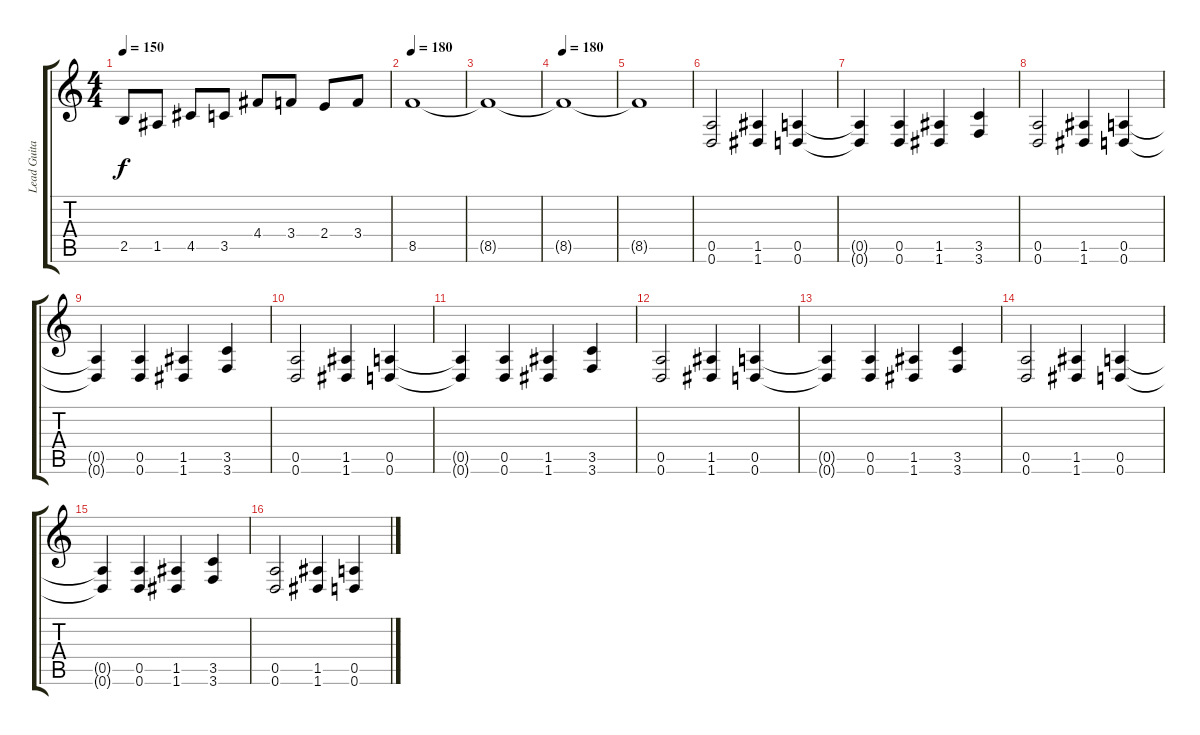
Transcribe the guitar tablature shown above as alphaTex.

\track ("Lead Guitar" "Lead Guita") {instrument distortionguitar}
\staff {score tabs}
\tuning (E4 B3 G3 D3 A2 D2) {hide}
\ts (4 4)
\tempo 150
\clef g2
\ks c
2.5.8{dy f} 1.5.8 4.5.8 3.5.8 4.4.8 3.4.8 2.4.8 3.4.8 |
\tempo 180
8.5.1 |
8.5{t}.1 |
\tempo 180
8.5{t}.1 |
8.5{t}.1{volume 4} |
(0.5 0.6).2{volume 13} (1.5 1.6).4 (0.5 0.6).4 |
(0.5{t} 0.6{t}).4 (0.5 0.6).4 (1.5 1.6).4 (3.5 3.6).4 |
(0.5 0.6).2 (1.5 1.6).4 (0.5 0.6).4 |
(0.5{t} 0.6{t}).4 (0.5 0.6).4 (1.5 1.6).4 (3.5 3.6).4 |
(0.5 0.6).2 (1.5 1.6).4 (0.5 0.6).4 |
(0.5{t} 0.6{t}).4 (0.5 0.6).4 (1.5 1.6).4 (3.5 3.6).4 |
(0.5 0.6).2 (1.5 1.6).4 (0.5 0.6).4 |
(0.5{t} 0.6{t}).4 (0.5 0.6).4 (1.5 1.6).4 (3.5 3.6).4 |
(0.5 0.6).2{volume 13} (1.5 1.6).4 (0.5 0.6).4 |
(0.5{t} 0.6{t}).4 (0.5 0.6).4 (1.5 1.6).4 (3.5 3.6).4 |
(0.5 0.6).2 (1.5 1.6).4 (0.5 0.6).4
